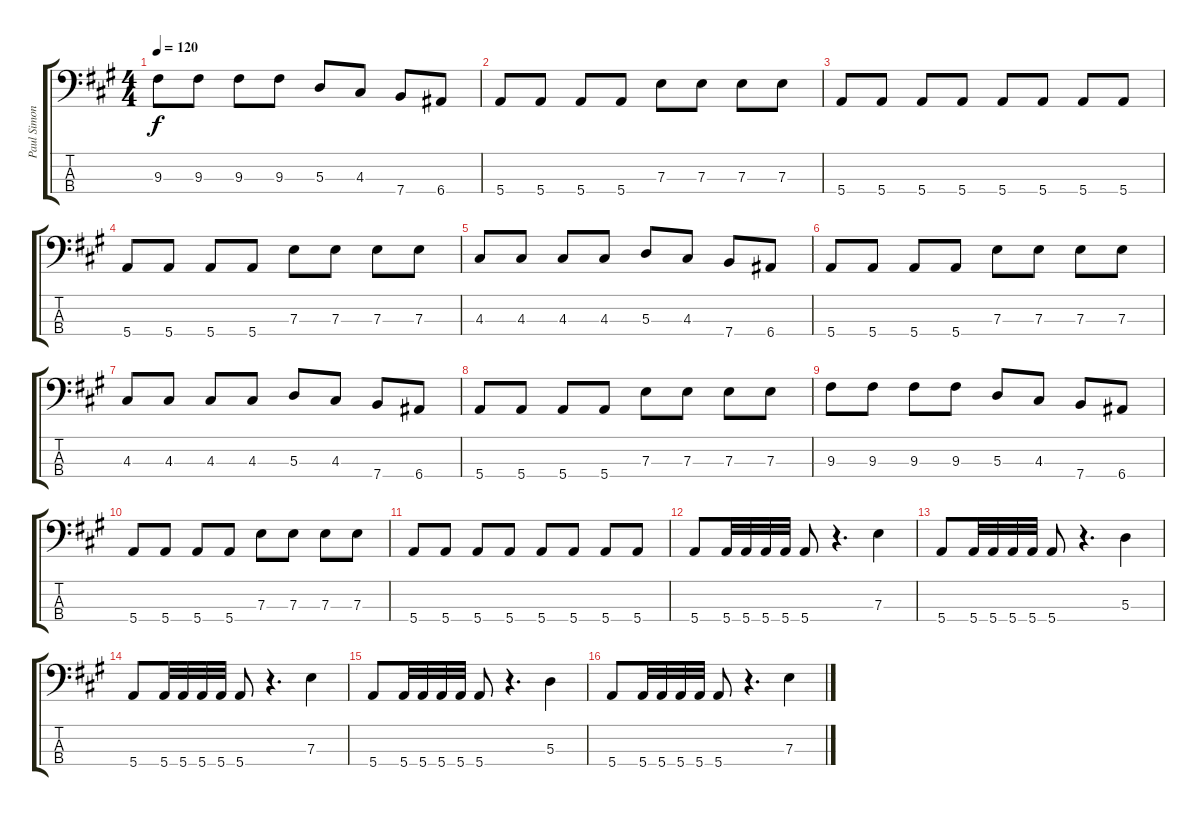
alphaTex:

\track ("Paul Simonon (bass guitar)" "Paul Simon") {instrument electricbassfinger}
\staff {score tabs}
\tuning (G2 D2 A1 E1) {hide}
\ts (4 4)
\tempo 120
\clef f4
\ks a
9.3.8{dy f} 9.3.8 9.3.8 9.3.8 5.3.8 4.3.8 7.4.8 6.4.8 |
5.4.8 5.4.8 5.4.8 5.4.8 7.3.8 7.3.8 7.3.8 7.3.8 |
5.4.8 5.4.8 5.4.8 5.4.8 5.4.8 5.4.8 5.4.8 5.4.8 |
5.4.8 5.4.8 5.4.8 5.4.8 7.3.8 7.3.8 7.3.8 7.3.8 |
4.3.8 4.3.8 4.3.8 4.3.8 5.3.8 4.3.8 7.4.8 6.4.8 |
5.4.8 5.4.8 5.4.8 5.4.8 7.3.8 7.3.8 7.3.8 7.3.8 |
4.3.8 4.3.8 4.3.8 4.3.8 5.3.8 4.3.8 7.4.8 6.4.8 |
5.4.8 5.4.8 5.4.8 5.4.8 7.3.8 7.3.8 7.3.8 7.3.8 |
9.3.8 9.3.8 9.3.8 9.3.8 5.3.8 4.3.8 7.4.8 6.4.8 |
5.4.8 5.4.8 5.4.8 5.4.8 7.3.8 7.3.8 7.3.8 7.3.8 |
5.4.8 5.4.8 5.4.8 5.4.8 5.4.8 5.4.8 5.4.8 5.4.8 |
5.4.8 5.4.32 5.4.32 5.4.32 5.4.32 5.4.8 r.4{d} 7.3.4 |
5.4.8 5.4.32 5.4.32 5.4.32 5.4.32 5.4.8 r.4{d} 5.3.4 |
5.4.8 5.4.32 5.4.32 5.4.32 5.4.32 5.4.8 r.4{d} 7.3.4 |
5.4.8 5.4.32 5.4.32 5.4.32 5.4.32 5.4.8 r.4{d} 5.3.4 |
5.4.8 5.4.32 5.4.32 5.4.32 5.4.32 5.4.8 r.4{d} 7.3.4
